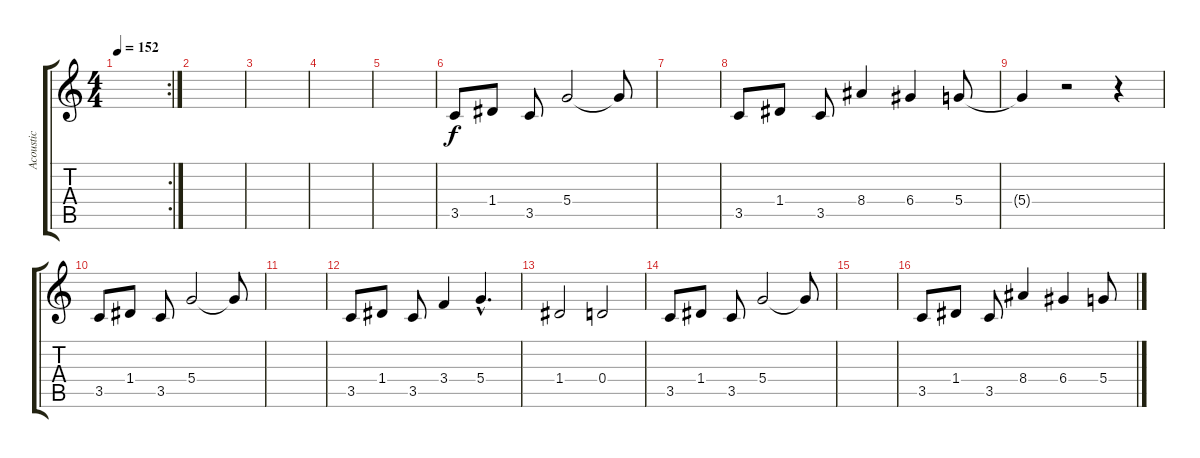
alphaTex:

\track ("Acoustic" "Acoustic") {instrument acousticguitarsteel}
\staff {score tabs}
\tuning (E4 B3 G3 D3 A2 E2) {hide}
\rc 2
\ts (4 4)
\tempo 152
\clef g2
\ks c
|
|
|
|
|
3.5.8 1.4.8 3.5.8 5.4.2 5.4{t}.8 |
|
3.5.8 1.4.8 3.5.8 8.4.4 6.4.4 5.4.8 |
5.4{t}.4 r.2 r.4 |
3.5.8 1.4.8 3.5.8 5.4.2 5.4{t}.8 |
|
3.5.8 1.4.8 3.5.8 3.4.4 5.4{hac}.4{d} |
1.4.2 0.4.2 |
3.5.8 1.4.8 3.5.8 5.4.2 5.4{t}.8 |
|
3.5.8 1.4.8 3.5.8 8.4.4 6.4.4 5.4.8
